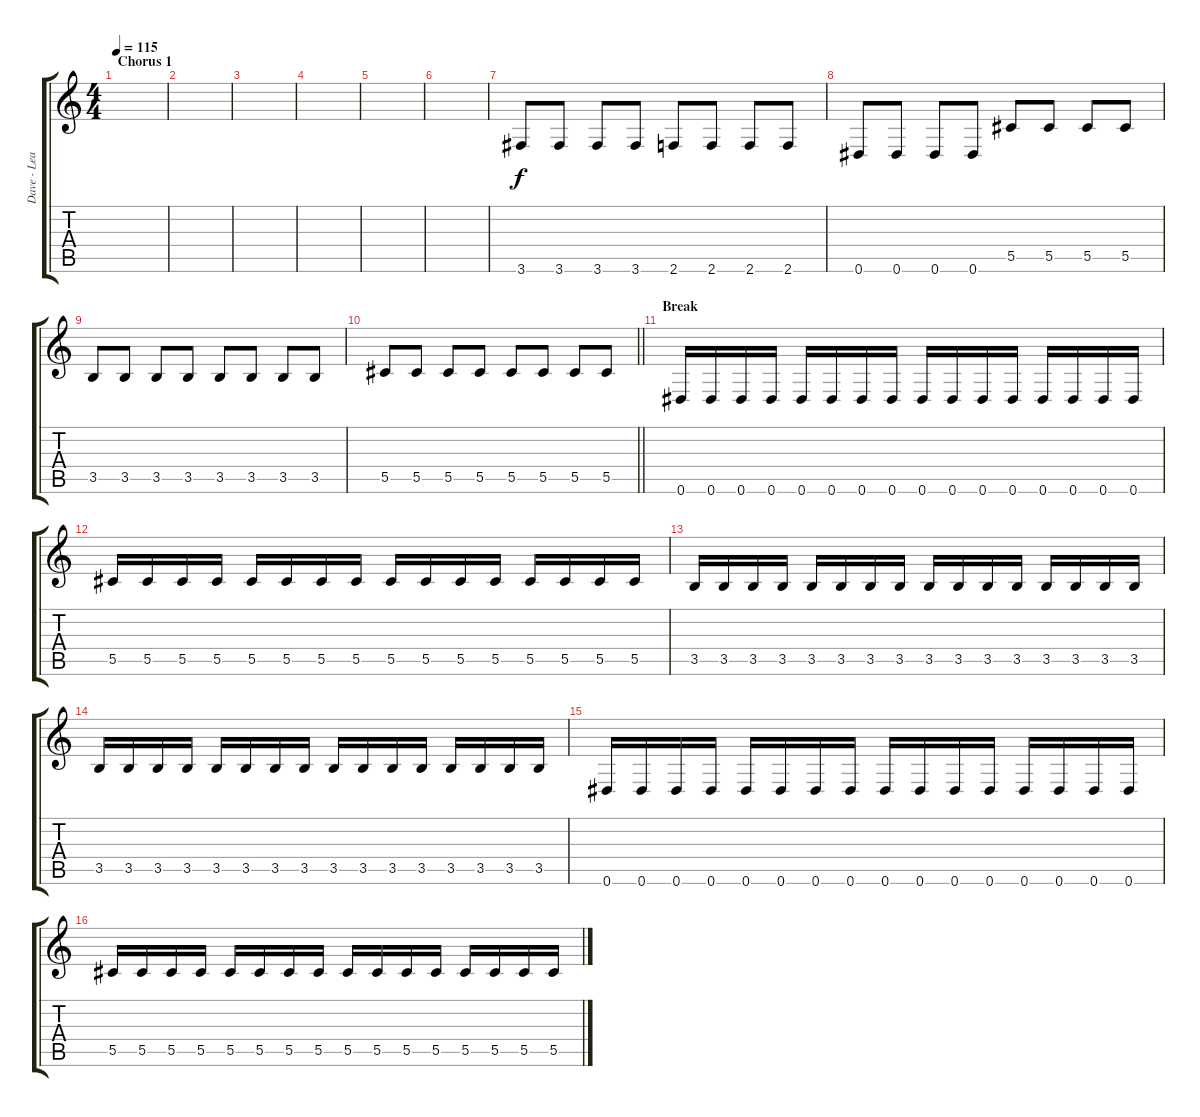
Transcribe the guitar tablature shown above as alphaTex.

\track ("Dave - Lead Guitar II" "Dave - Lea") {instrument overdrivenguitar}
\staff {score tabs}
\tuning (Eb4 Bb3 Gb3 Db3 Ab2 Eb2) {hide}
\ts (4 4)
\section ("" "Chorus 1")
\tempo 115
\clef g2
\ks c
|
|
|
|
|
|
3.6.8 3.6.8 3.6.8 3.6.8 2.6.8 2.6.8 2.6.8 2.6.8 |
0.6.8 0.6.8 0.6.8 0.6.8 5.5.8 5.5.8 5.5.8 5.5.8 |
3.5.8 3.5.8 3.5.8 3.5.8 3.5.8 3.5.8 3.5.8 3.5.8 |
\barLineRight lightlight
5.5.8 5.5.8 5.5.8 5.5.8 5.5.8 5.5.8 5.5.8 5.5.8 |
\section ("" "Break")
0.6.16 0.6.16 0.6.16 0.6.16 0.6.16 0.6.16 0.6.16 0.6.16 0.6.16 0.6.16 0.6.16 0.6.16 0.6.16 0.6.16 0.6.16 0.6.16 |
5.5.16 5.5.16 5.5.16 5.5.16 5.5.16 5.5.16 5.5.16 5.5.16 5.5.16 5.5.16 5.5.16 5.5.16 5.5.16 5.5.16 5.5.16 5.5.16 |
3.5.16 3.5.16 3.5.16 3.5.16 3.5.16 3.5.16 3.5.16 3.5.16 3.5.16 3.5.16 3.5.16 3.5.16 3.5.16 3.5.16 3.5.16 3.5.16 |
3.5.16 3.5.16 3.5.16 3.5.16 3.5.16 3.5.16 3.5.16 3.5.16 3.5.16 3.5.16 3.5.16 3.5.16 3.5.16 3.5.16 3.5.16 3.5.16 |
0.6.16 0.6.16 0.6.16 0.6.16 0.6.16 0.6.16 0.6.16 0.6.16 0.6.16 0.6.16 0.6.16 0.6.16 0.6.16 0.6.16 0.6.16 0.6.16 |
5.5.16 5.5.16 5.5.16 5.5.16 5.5.16 5.5.16 5.5.16 5.5.16 5.5.16 5.5.16 5.5.16 5.5.16 5.5.16 5.5.16 5.5.16 5.5.16
